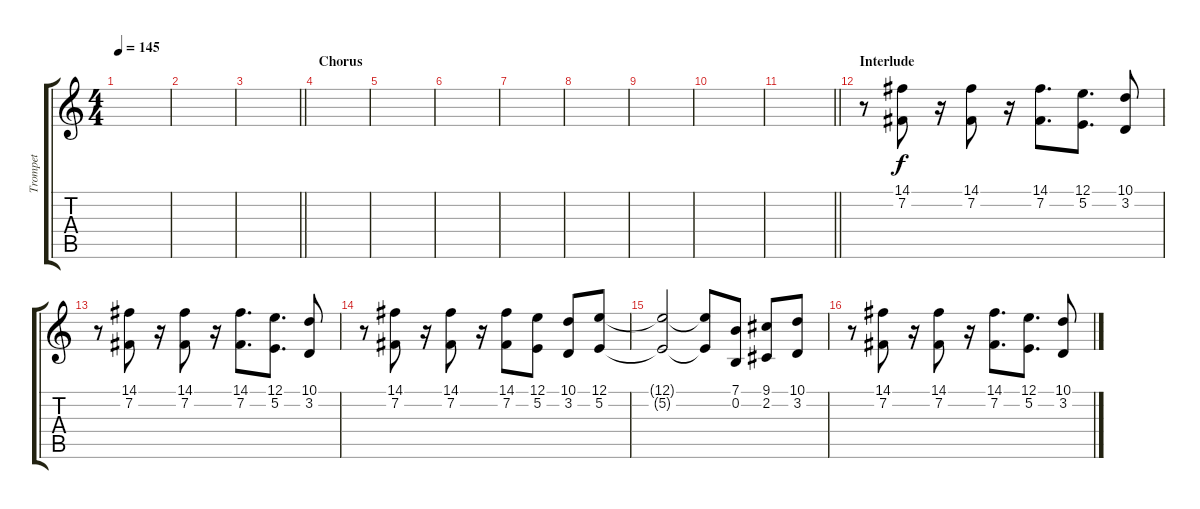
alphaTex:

\track ("Trompet" "Trompet") {instrument frenchhorn}
\staff {score tabs}
\tuning (E4 B3 G3 D3 A2 E2) {hide}
\ts (4 4)
\tempo 145
\clef g2
\ks c
|
|
\barLineRight lightlight
|
\section ("" "Chorus")
|
|
|
|
|
|
|
\barLineRight lightlight
|
\section ("" "Interlude")
r.8 (14.1 7.2).8 r.16 (14.1 7.2).8 r.16 (14.1 7.2).8{d} (12.1 5.2).8{d} (10.1 3.2).8 |
r.8 (14.1 7.2).8 r.16 (14.1 7.2).8 r.16 (14.1 7.2).8{d} (12.1 5.2).8{d} (10.1 3.2).8 |
r.8 (14.1 7.2).8 r.16 (14.1 7.2).8 r.16 (14.1 7.2).8 (12.1 5.2).8 (10.1 3.2).8 (12.1 5.2).8 |
(12.1{t} 5.2{t}).2 (12.1{t} 5.2{t}).8 (7.1 0.2).8 (9.1 2.2).8 (10.1 3.2).8 |
r.8 (14.1 7.2).8 r.16 (14.1 7.2).8 r.16 (14.1 7.2).8{d} (12.1 5.2).8{d} (10.1 3.2).8
